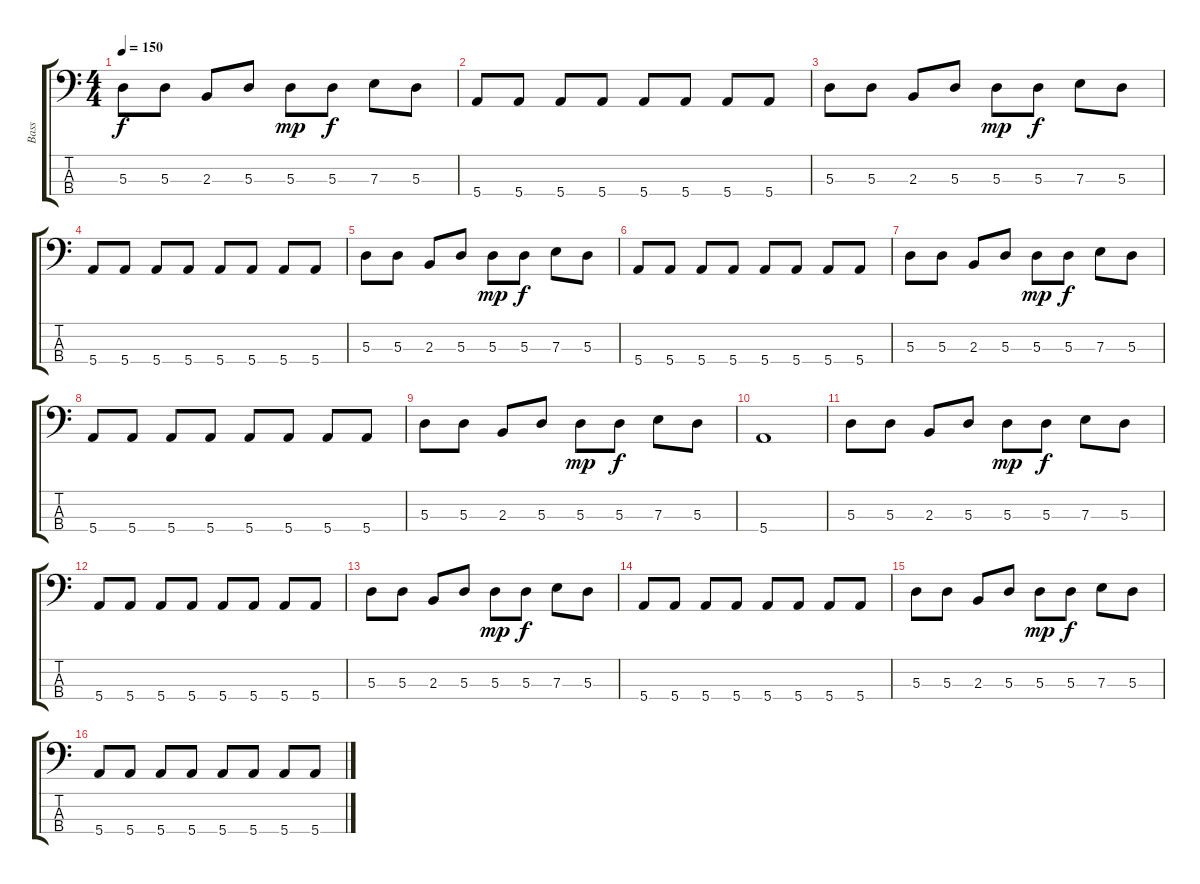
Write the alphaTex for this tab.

\track ("Bass" "Bass") {instrument electricbasspick}
\staff {score tabs}
\tuning (G2 D2 A1 E1) {hide}
\ts (4 4)
\tempo 150
\clef f4
\ks c
5.3.8{dy f} 5.3.8 2.3.8 5.3.8 5.3.8{dy mp} 5.3.8{dy f} 7.3.8 5.3.8 |
5.4.8 5.4.8 5.4.8 5.4.8 5.4.8 5.4.8 5.4.8 5.4.8 |
5.3.8 5.3.8 2.3.8 5.3.8 5.3.8{dy mp} 5.3.8{dy f} 7.3.8 5.3.8 |
5.4.8 5.4.8 5.4.8 5.4.8 5.4.8 5.4.8 5.4.8 5.4.8 |
5.3.8 5.3.8 2.3.8 5.3.8 5.3.8{dy mp} 5.3.8{dy f} 7.3.8 5.3.8 |
5.4.8 5.4.8 5.4.8 5.4.8 5.4.8 5.4.8 5.4.8 5.4.8 |
5.3.8 5.3.8 2.3.8 5.3.8 5.3.8{dy mp} 5.3.8{dy f} 7.3.8 5.3.8 |
5.4.8 5.4.8 5.4.8 5.4.8 5.4.8 5.4.8 5.4.8 5.4.8 |
5.3.8 5.3.8 2.3.8 5.3.8 5.3.8{dy mp} 5.3.8{dy f} 7.3.8 5.3.8 |
5.4.1 |
5.3.8 5.3.8 2.3.8 5.3.8 5.3.8{dy mp} 5.3.8{dy f} 7.3.8 5.3.8 |
5.4.8 5.4.8 5.4.8 5.4.8 5.4.8 5.4.8 5.4.8 5.4.8 |
5.3.8 5.3.8 2.3.8 5.3.8 5.3.8{dy mp} 5.3.8{dy f} 7.3.8 5.3.8 |
5.4.8 5.4.8 5.4.8 5.4.8 5.4.8 5.4.8 5.4.8 5.4.8 |
5.3.8 5.3.8 2.3.8 5.3.8 5.3.8{dy mp} 5.3.8{dy f} 7.3.8 5.3.8 |
5.4.8 5.4.8 5.4.8 5.4.8 5.4.8 5.4.8 5.4.8 5.4.8
